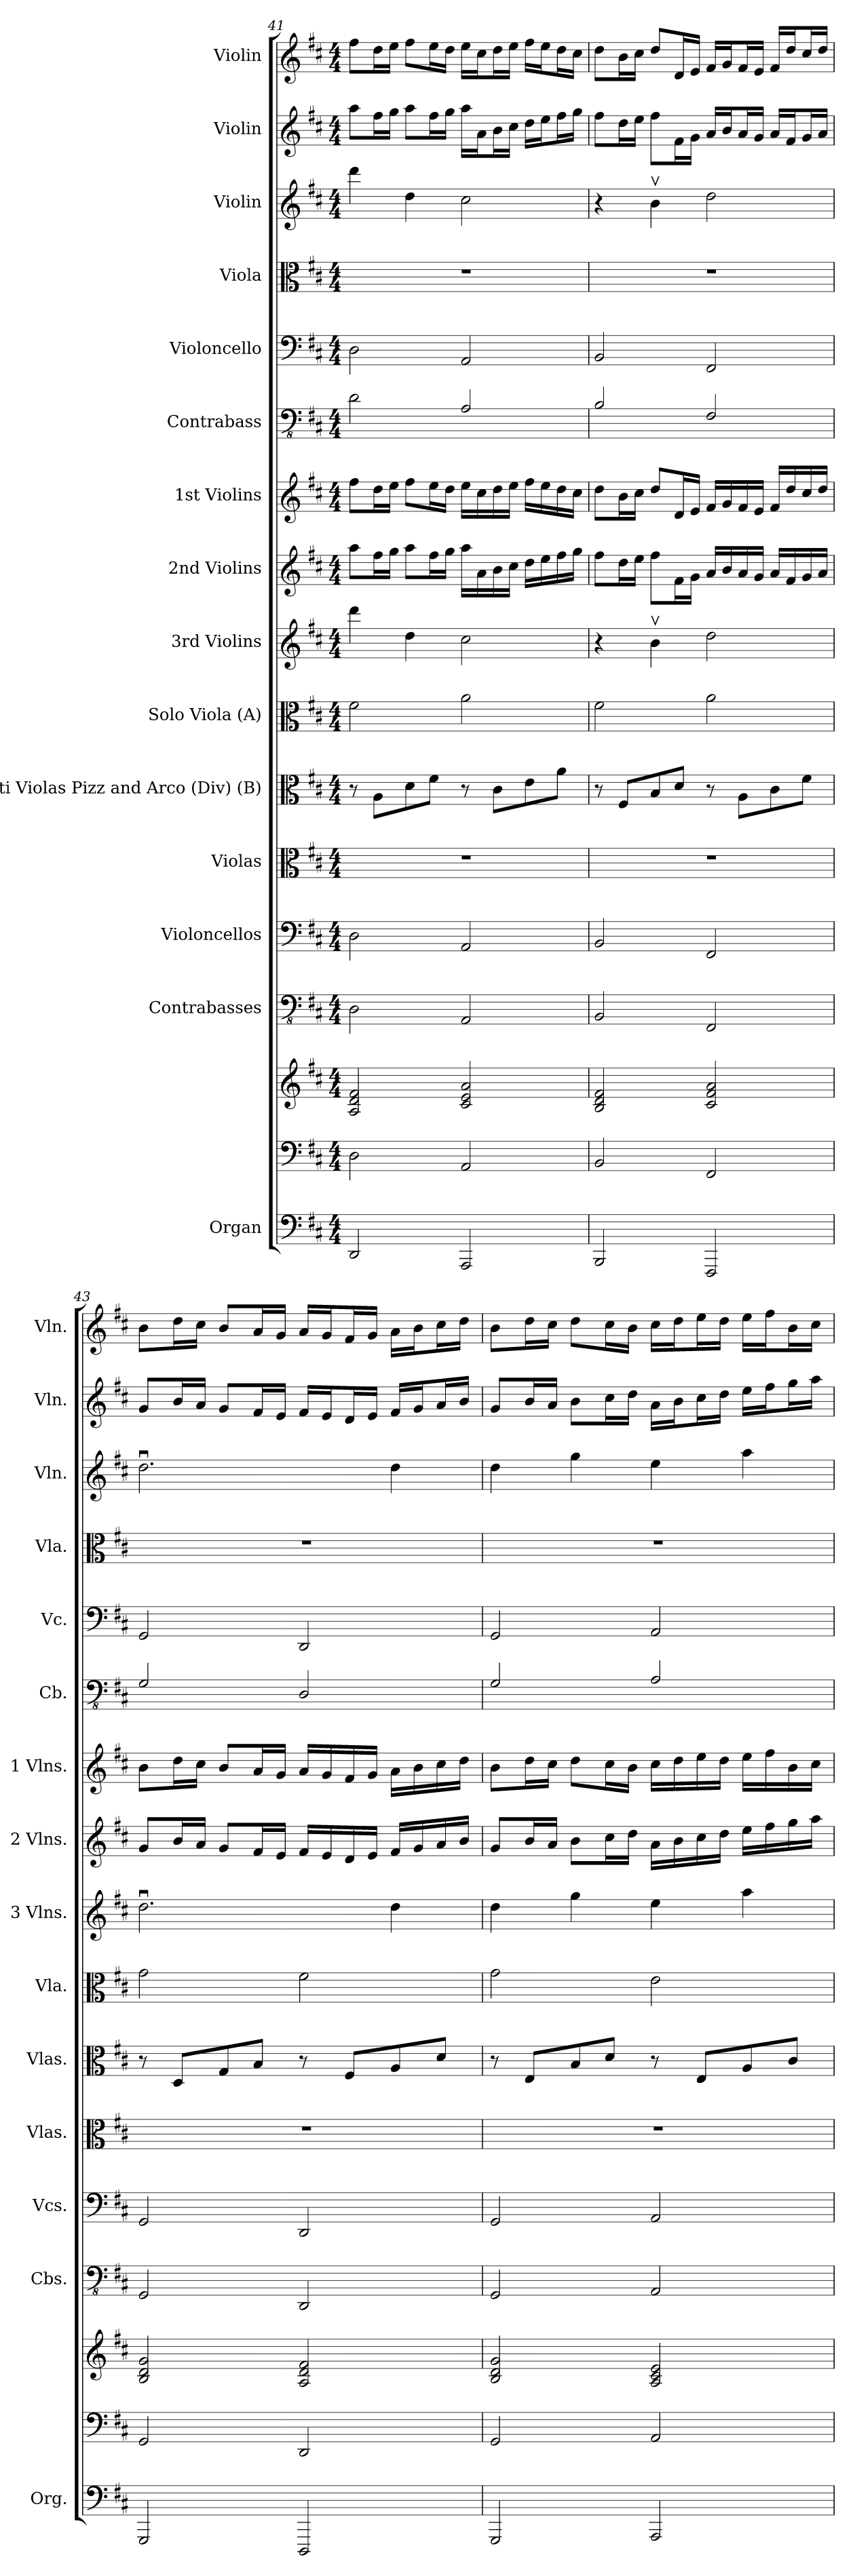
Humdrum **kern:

**kern	**kern	**kern	**kern	**kern	**kern	**kern	**kern	**kern	**kern	**kern	**kern	**kern	**kern	**kern	**kern	**kern
*part15	*part15	*part15	*part14	*part13	*part12	*part11	*part10	*part9	*part8	*part7	*part6	*part5	*part4	*part3	*part2	*part1
*staff17	*staff16	*staff15	*staff14	*staff13	*staff12	*staff11	*staff10	*staff9	*staff8	*staff7	*staff6	*staff5	*staff4	*staff3	*staff2	*staff1
*I"Organ	*	*	*I"Contrabasses	*I"Violoncellos	*I"Violas	*I"Tutti Violas Pizz and Arco (Div) (B)	*I"Solo Viola (A)	*I"3rd Violins	*I"2nd Violins	*I"1st Violins	*I"Contrabass	*I"Violoncello	*I"Viola	*I"Violin	*I"Violin	*I"Violin
*I'Org.	*	*	*I'Cbs.	*I'Vcs.	*I'Vlas.	*I'Vlas.	*I'Vla.	*I'3 Vlns.	*I'2 Vlns.	*I'1 Vlns.	*I'Cb.	*I'Vc.	*I'Vla.	*I'Vln.	*I'Vln.	*I'Vln.
*clefF4	*clefF4	*clefG2	*clefFv4	*clefF4	*clefC3	*clefC3	*clefC3	*clefG2	*clefG2	*clefG2	*clefFv4	*clefF4	*clefC3	*clefG2	*clefG2	*clefG2
*	*	*	*	*	*	*	*	*	*	*	*ITrd7c12	*	*	*	*	*
*k[f#c#]	*k[f#c#]	*k[f#c#]	*k[f#c#]	*k[f#c#]	*k[f#c#]	*k[f#c#]	*k[f#c#]	*k[f#c#]	*k[f#c#]	*k[f#c#]	*k[f#c#]	*k[f#c#]	*k[f#c#]	*k[f#c#]	*k[f#c#]	*k[f#c#]
*M4/4	*M4/4	*M4/4	*M4/4	*M4/4	*M4/4	*M4/4	*M4/4	*M4/4	*M4/4	*M4/4	*M4/4	*M4/4	*M4/4	*M4/4	*M4/4	*M4/4
=41	=41	=41	=41	=41	=41	=41	=41	=41	=41	=41	=41	=41	=41	=41	=41	=41
2DD/	2D\	2A/ 2d/ 2f#/	2DD\	2D\	1r	8r	2f#\	4ddd\	8aa\L	8ff#\L	2DD\	2D\	1r	4ddd\	8aa\L	8ff#\L
.	.	.	.	.	.	8A\L	.	.	16ff#\L	16dd\L	.	.	.	.	16ff#\L	16dd\L
.	.	.	.	.	.	.	.	.	16gg\JJ	16ee\JJ	.	.	.	.	16gg\JJ	16ee\JJ
.	.	.	.	.	.	8d\	.	4dd\	8aa\L	8ff#\L	.	.	.	4dd\	8aa\L	8ff#\L
.	.	.	.	.	.	8f#\J	.	.	16ff#\L	16ee\L	.	.	.	.	16ff#\L	16ee\L
.	.	.	.	.	.	.	.	.	16gg\JJ	16dd\JJ	.	.	.	.	16gg\JJ	16dd\JJ
2AAA/	2AA/	2c#/ 2e/ 2a/	2AAA/	2AA/	.	8r	2a\	2cc#\	16aa\LL	16ee\LL	2AAA/	2AA/	.	2cc#\	16aa\LL	16ee\LL
.	.	.	.	.	.	.	.	.	16a\	16cc#\	.	.	.	.	16a\J	16cc#\J
.	.	.	.	.	.	8c#\L	.	.	16b\	16dd\	.	.	.	.	16b\L	16dd\L
.	.	.	.	.	.	.	.	.	16cc#\JJ	16ee\JJ	.	.	.	.	16cc#\JJ	16ee\JJ
.	.	.	.	.	.	8e\	.	.	16dd\LL	16ff#\LL	.	.	.	.	16dd\LL	16ff#\LL
.	.	.	.	.	.	.	.	.	16ee\	16ee\	.	.	.	.	16ee\J	16ee\J
.	.	.	.	.	.	8a\J	.	.	16ff#\	16dd\	.	.	.	.	16ff#\L	16dd\L
.	.	.	.	.	.	.	.	.	16gg\JJ	16cc#\JJ	.	.	.	.	16gg\JJ	16cc#\JJ
=42	=42	=42	=42	=42	=42	=42	=42	=42	=42	=42	=42	=42	=42	=42	=42	=42
2BBB/	2BB/	2B/ 2d/ 2f#/	2BBB/	2BB/	1r	8r	2f#\	4r	8ff#\L	8dd\L	2BBB/	2BB/	1r	4r	8ff#\L	8dd\L
.	.	.	.	.	.	8F#/L	.	.	16dd\L	16b\L	.	.	.	.	16dd\L	16b\L
.	.	.	.	.	.	.	.	.	16ee\JJ	16cc#\JJ	.	.	.	.	16ee\JJ	16cc#\JJ
.	.	.	.	.	.	8B/	.	4bv\	8ff#\L	8dd/L	.	.	.	4bv\	8ff#\L	8dd/L
.	.	.	.	.	.	8d/J	.	.	16f#\L	16d/L	.	.	.	.	16f#\L	16d/L
.	.	.	.	.	.	.	.	.	16g\JJ	16e/JJ	.	.	.	.	16g\JJ	16e/JJ
2FFF#/	2FF#/	2c#/ 2f#/ 2a/	2FFF#/	2FF#/	.	8r	2a\	2dd\	16a/LL	16f#/LL	2FFF#/	2FF#/	.	2dd\	16a/LL	16f#/LL
.	.	.	.	.	.	.	.	.	16b/	16g/	.	.	.	.	16b/J	16g/J
.	.	.	.	.	.	8A\L	.	.	16a/	16f#/	.	.	.	.	16a/L	16f#/L
.	.	.	.	.	.	.	.	.	16g/JJ	16e/JJ	.	.	.	.	16g/JJ	16e/JJ
.	.	.	.	.	.	8c#\	.	.	16a/LL	16f#/LL	.	.	.	.	16a/LL	16f#/LL
.	.	.	.	.	.	.	.	.	16f#/	16dd/	.	.	.	.	16f#/J	16dd/J
.	.	.	.	.	.	8f#\J	.	.	16g/	16cc#/	.	.	.	.	16g/L	16cc#/L
.	.	.	.	.	.	.	.	.	16a/JJ	16dd/JJ	.	.	.	.	16a/JJ	16dd/JJ
!!LO:PB:g=z
=43	=43	=43	=43	=43	=43	=43	=43	=43	=43	=43	=43	=43	=43	=43	=43	=43
2GGG/	2GG/	2B/ 2d/ 2g/	2GGG/	2GG/	1r	8r	2g\	2.ddu\	8g/L	8b\L	2GGG/	2GG/	1r	2.ddu\	8g/L	8b\L
.	.	.	.	.	.	8D/L	.	.	16b/L	16dd\L	.	.	.	.	16b/L	16dd\L
.	.	.	.	.	.	.	.	.	16a/JJ	16cc#\JJ	.	.	.	.	16a/JJ	16cc#\JJ
.	.	.	.	.	.	8G/	.	.	8g/L	8b/L	.	.	.	.	8g/L	8b/L
.	.	.	.	.	.	8B/J	.	.	16f#/L	16a/L	.	.	.	.	16f#/L	16a/L
.	.	.	.	.	.	.	.	.	16e/JJ	16g/JJ	.	.	.	.	16e/JJ	16g/JJ
2DDD/	2DD/	2A/ 2d/ 2f#/	2DDD/	2DD/	.	8r	2f#\	.	16f#/LL	16a/LL	2DDD/	2DD/	.	.	16f#/LL	16a/LL
.	.	.	.	.	.	.	.	.	16e/	16g/	.	.	.	.	16e/J	16g/J
.	.	.	.	.	.	8F#/L	.	.	16d/	16f#/	.	.	.	.	16d/L	16f#/L
.	.	.	.	.	.	.	.	.	16e/JJ	16g/JJ	.	.	.	.	16e/JJ	16g/JJ
.	.	.	.	.	.	8A/	.	4dd\	16f#/LL	16a\LL	.	.	.	4dd\	16f#/LL	16a\LL
.	.	.	.	.	.	.	.	.	16g/	16b\	.	.	.	.	16g/J	16b\J
.	.	.	.	.	.	8d/J	.	.	16a/	16cc#\	.	.	.	.	16a/L	16cc#\L
.	.	.	.	.	.	.	.	.	16b/JJ	16dd\JJ	.	.	.	.	16b/JJ	16dd\JJ
=44	=44	=44	=44	=44	=44	=44	=44	=44	=44	=44	=44	=44	=44	=44	=44	=44
2GGG/	2GG/	2B/ 2d/ 2g/	2GGG/	2GG/	1r	8r	2g\	4dd\	8g/L	8b\L	2GGG/	2GG/	1r	4dd\	8g/L	8b\L
.	.	.	.	.	.	8E/L	.	.	16b/L	16dd\L	.	.	.	.	16b/L	16dd\L
.	.	.	.	.	.	.	.	.	16a/JJ	16cc#\JJ	.	.	.	.	16a/JJ	16cc#\JJ
.	.	.	.	.	.	8B/	.	4gg\	8b\L	8dd\L	.	.	.	4gg\	8b\L	8dd\L
.	.	.	.	.	.	8d/J	.	.	16cc#\L	16cc#\L	.	.	.	.	16cc#\L	16cc#\L
.	.	.	.	.	.	.	.	.	16dd\JJ	16b\JJ	.	.	.	.	16dd\JJ	16b\JJ
2AAA/	2AA/	2A/ 2c#/ 2e/	2AAA/	2AA/	.	8r	2e\	4ee\	16a\LL	16cc#\LL	2AAA/	2AA/	.	4ee\	16a\LL	16cc#\LL
.	.	.	.	.	.	.	.	.	16b\	16dd\	.	.	.	.	16b\J	16dd\J
.	.	.	.	.	.	8E/L	.	.	16cc#\	16ee\	.	.	.	.	16cc#\L	16ee\L
.	.	.	.	.	.	.	.	.	16dd\JJ	16dd\JJ	.	.	.	.	16dd\JJ	16dd\JJ
.	.	.	.	.	.	8A/	.	4aa\	16ee\LL	16ee\LL	.	.	.	4aa\	16ee\LL	16ee\LL
.	.	.	.	.	.	.	.	.	16ff#\	16ff#\	.	.	.	.	16ff#\J	16ff#\J
.	.	.	.	.	.	8c#/J	.	.	16gg\	16b\	.	.	.	.	16gg\L	16b\L
.	.	.	.	.	.	.	.	.	16aa\JJ	16cc#\JJ	.	.	.	.	16aa\JJ	16cc#\JJ
=	=	=	=	=	=	=	=	=	=	=	=	=	=	=	=	=
*-	*-	*-	*-	*-	*-	*-	*-	*-	*-	*-	*-	*-	*-	*-	*-	*-
